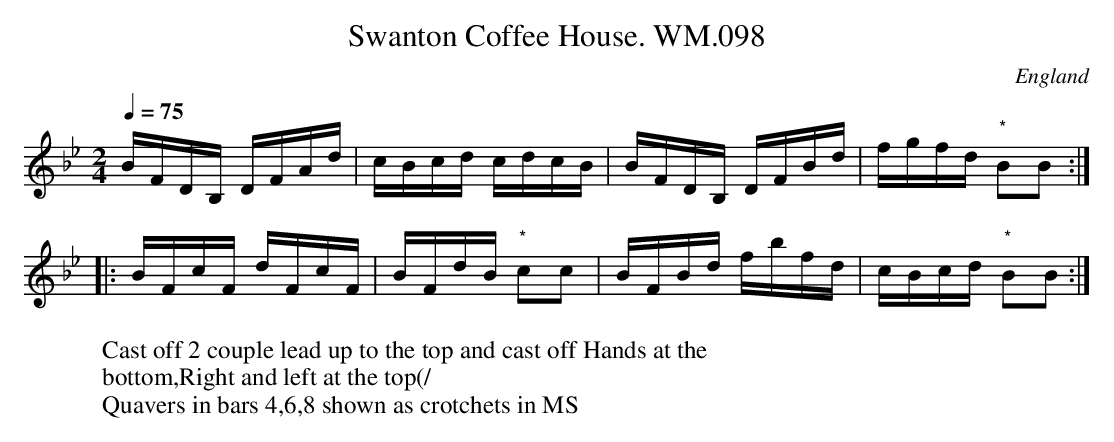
X:1
T:Swanton Coffee House. WM.098
M:2/4
L:1/16
Q:1/4=75
O:England
W:Cast off 2 couple lead up to the top and cast off Hands at the
W:bottom,Right and left at the top(/
K:C dorian
BFDB, DFAd|cBcd cdcB|BFDB, DFBd|fgfd "*"B2B2:|!
|:BFcF dFcF|BFdB "*"c2c2|BFBd fbfd|cBcd "*"B2B2:|
W:Quavers in bars 4,6,8 shown as crotchets in MS
